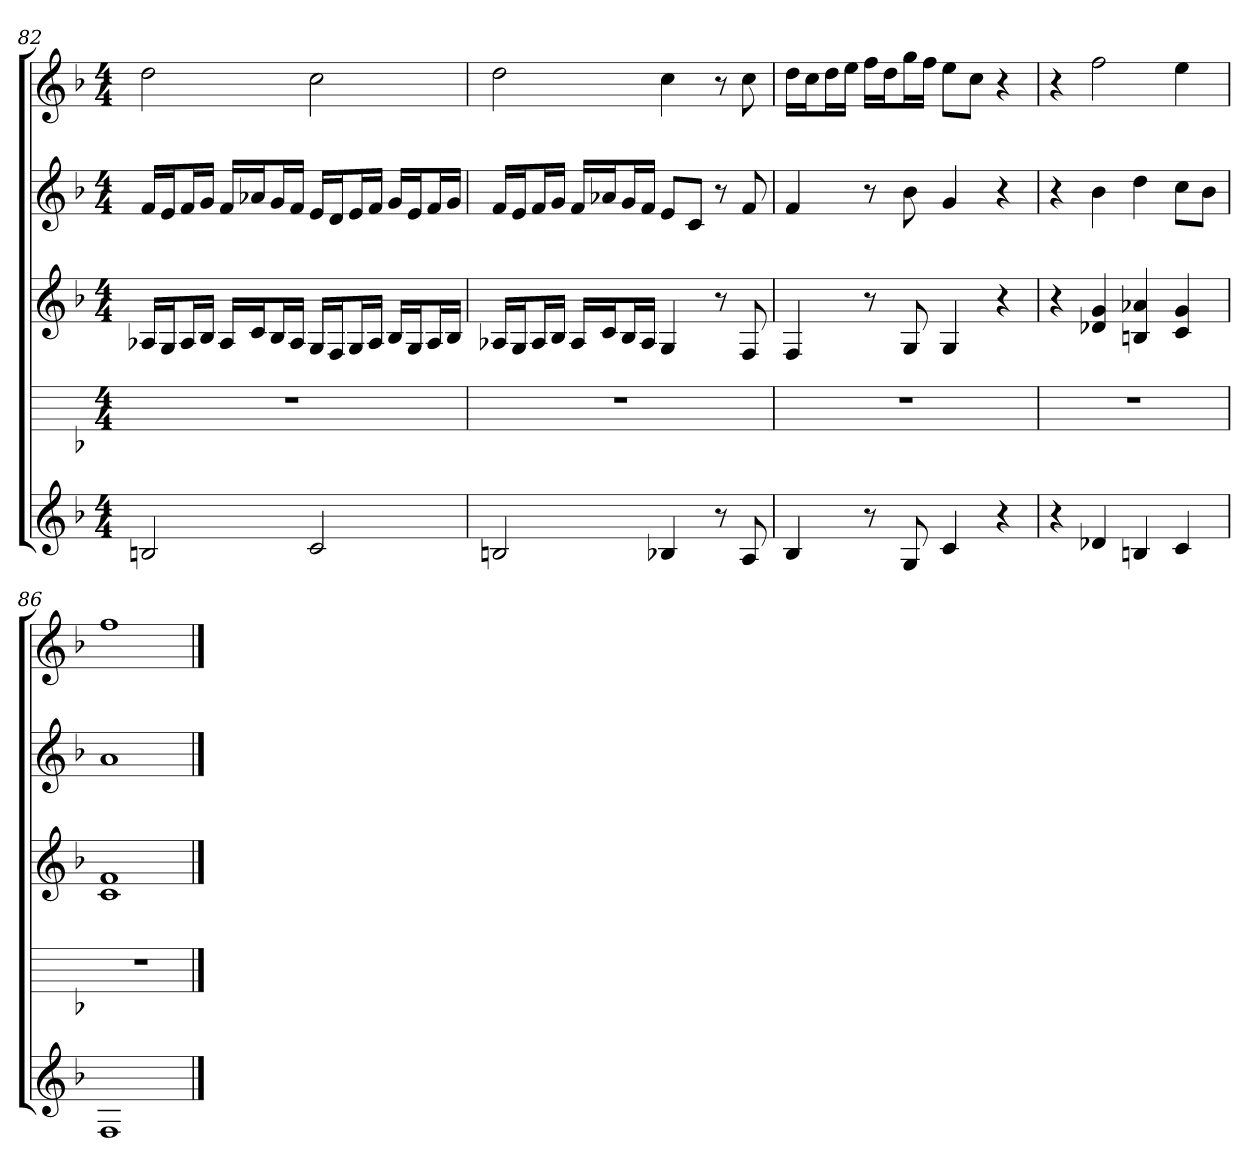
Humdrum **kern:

**kern	**kern	**kern	**kern	**kern
*part5	*part4	*part3	*part2	*part1
*staff5	*staff4	*staff3	*staff2	*staff1
*k[b-]	*k[b-]	*k[b-]	*k[b-]	*k[b-]
*M4/4	*M4/4	*M4/4	*M4/4	*M4/4
=82	=82	=82	=82	=82
2Bn	1r	16A-XLL	16fLL	2dd
.	.	16GJ	16eJ	.
.	.	16A-L	16fL	.
.	.	16B-JJ	16gJJ	.
.	.	16A-LL	16fLL	.
.	.	16cJ	16a-XJ	.
.	.	16B-L	16gL	.
.	.	16A-JJ	16fJJ	.
2c	.	16GLL	16eLL	2cc
.	.	16FJ	16dJ	.
.	.	16GL	16eL	.
.	.	16A-JJ	16fJJ	.
.	.	16B-LL	16gLL	.
.	.	16GJ	16eJ	.
.	.	16A-L	16fL	.
.	.	16B-JJ	16gJJ	.
=83	=83	=83	=83	=83
2Bn	1r	16A-XLL	16fLL	2dd
.	.	16GJ	16eJ	.
.	.	16A-L	16fL	.
.	.	16B-JJ	16gJJ	.
.	.	16A-LL	16fLL	.
.	.	16cJ	16a-XJ	.
.	.	16B-L	16gL	.
.	.	16A-JJ	16fJJ	.
4B-X	.	4G	8eL	4cc
.	.	.	8cJ	.
8r	.	8r	8r	8r
8A	.	8F	8f	8cc
=84	=84	=84	=84	=84
4B-	1r	4F	4f	16ddLL
.	.	.	.	16ccJ
.	.	.	.	16ddL
.	.	.	.	16eeJJ
8r	.	8r	8r	16ffLL
.	.	.	.	16ddJ
8G	.	8G	8b-	16ggL
.	.	.	.	16ffJJ
4c	.	4G	4g	8eeL
.	.	.	.	8ccJ
4r	.	4r	4r	4r
=85	=85	=85	=85	=85
4r	1r	4r	4r	4r
4d-X	.	4d-X 4g	4b-	2ff
4Bn	.	4Bn 4a-X	4dd	.
4c	.	4c 4g	8ccL	4ee
.	.	.	8b-J	.
=86	=86	=86	=86	=86
1F	1r	1c 1f	1a	1ff
==	==	==	==	==
*-	*-	*-	*-	*-
